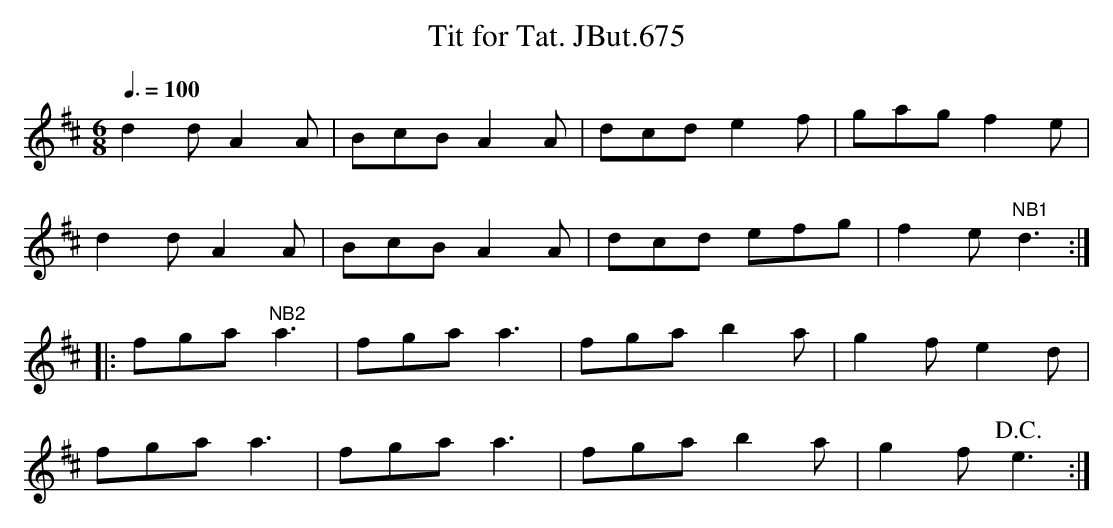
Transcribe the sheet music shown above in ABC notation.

X:1
T:Tit for Tat. JBut.675
M:6/8
L:1/8
Q:3/8=100
K:D
d2d A2A|BcB A2A|dcd e2f|gag f2e|
d2d A2A|BcB A2A|dcd efg|f2e"NB1"d3:|
|:fga "NB2"a3|fga a3|fga b2a|g2f e2d|
fga a3|fga a3|fga b2a|g2f !D.C.!e3:|
